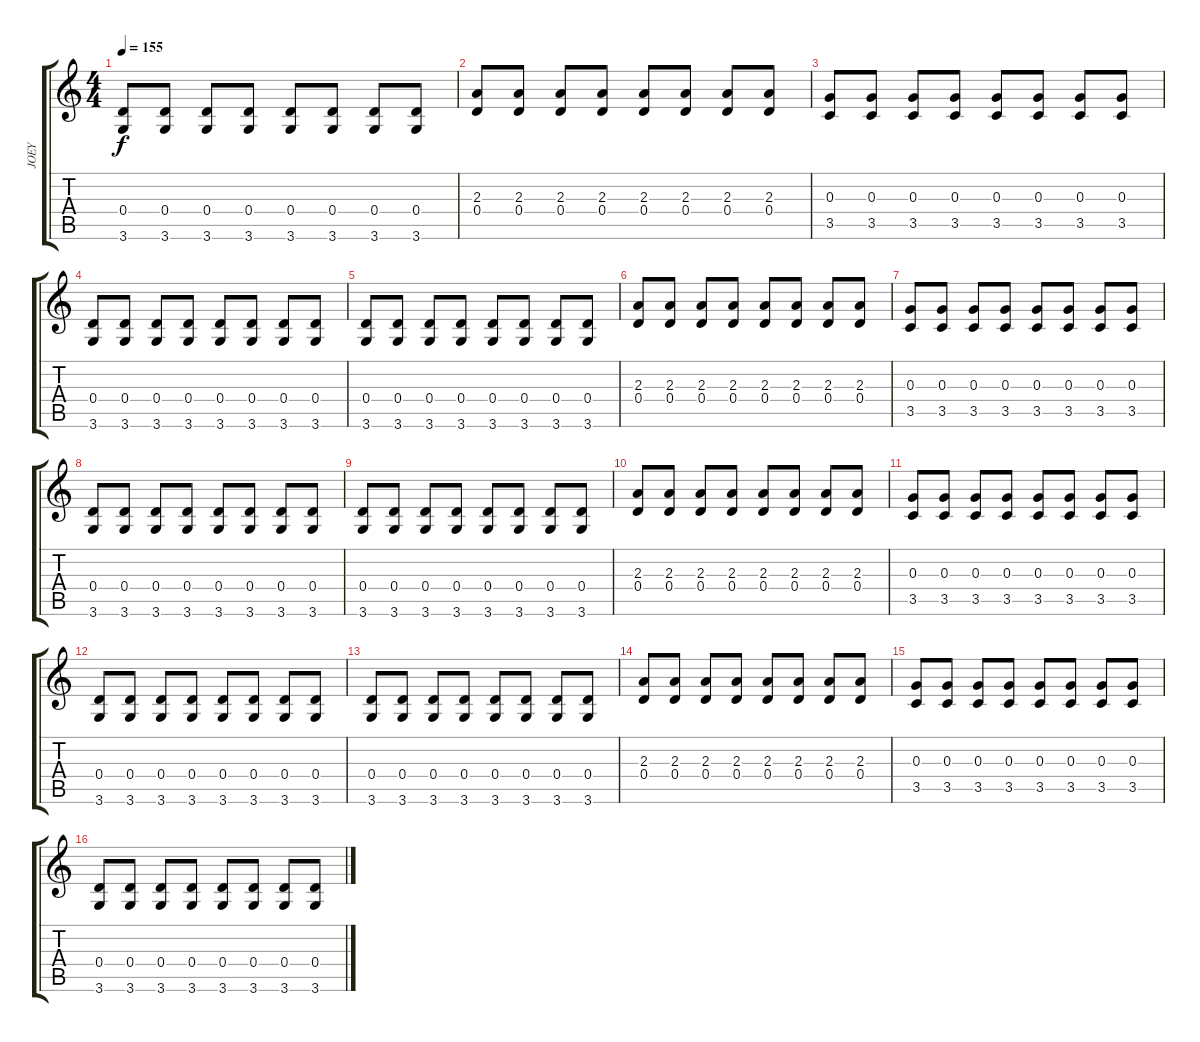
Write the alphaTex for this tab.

\track ("JOEY" "JOEY") {instrument distortionguitar}
\staff {score tabs}
\tuning (E4 B3 G3 D3 A2 E2) {hide}
\ts (4 4)
\tempo 155
\clef g2
\ks c
(0.4 3.6).8{dy f} (0.4 3.6).8 (0.4 3.6).8 (0.4 3.6).8 (0.4 3.6).8 (0.4 3.6).8 (0.4 3.6).8 (0.4 3.6).8 |
(2.3 0.4).8 (2.3 0.4).8 (2.3 0.4).8 (2.3 0.4).8 (2.3 0.4).8 (2.3 0.4).8 (2.3 0.4).8 (2.3 0.4).8 |
(0.3 3.5).8 (0.3 3.5).8 (0.3 3.5).8 (0.3 3.5).8 (0.3 3.5).8 (0.3 3.5).8 (0.3 3.5).8 (0.3 3.5).8 |
(0.4 3.6).8 (0.4 3.6).8 (0.4 3.6).8 (0.4 3.6).8 (0.4 3.6).8 (0.4 3.6).8 (0.4 3.6).8 (0.4 3.6).8 |
(0.4 3.6).8 (0.4 3.6).8 (0.4 3.6).8 (0.4 3.6).8 (0.4 3.6).8 (0.4 3.6).8 (0.4 3.6).8 (0.4 3.6).8 |
(2.3 0.4).8 (2.3 0.4).8 (2.3 0.4).8 (2.3 0.4).8 (2.3 0.4).8 (2.3 0.4).8 (2.3 0.4).8 (2.3 0.4).8 |
(0.3 3.5).8 (0.3 3.5).8 (0.3 3.5).8 (0.3 3.5).8 (0.3 3.5).8 (0.3 3.5).8 (0.3 3.5).8 (0.3 3.5).8 |
(0.4 3.6).8 (0.4 3.6).8 (0.4 3.6).8 (0.4 3.6).8 (0.4 3.6).8 (0.4 3.6).8 (0.4 3.6).8 (0.4 3.6).8 |
(0.4 3.6).8 (0.4 3.6).8 (0.4 3.6).8 (0.4 3.6).8 (0.4 3.6).8 (0.4 3.6).8 (0.4 3.6).8 (0.4 3.6).8 |
(2.3 0.4).8 (2.3 0.4).8 (2.3 0.4).8 (2.3 0.4).8 (2.3 0.4).8 (2.3 0.4).8 (2.3 0.4).8 (2.3 0.4).8 |
(0.3 3.5).8 (0.3 3.5).8 (0.3 3.5).8 (0.3 3.5).8 (0.3 3.5).8 (0.3 3.5).8 (0.3 3.5).8 (0.3 3.5).8 |
(0.4 3.6).8 (0.4 3.6).8 (0.4 3.6).8 (0.4 3.6).8 (0.4 3.6).8 (0.4 3.6).8 (0.4 3.6).8 (0.4 3.6).8 |
(0.4 3.6).8 (0.4 3.6).8 (0.4 3.6).8 (0.4 3.6).8 (0.4 3.6).8 (0.4 3.6).8 (0.4 3.6).8 (0.4 3.6).8 |
(2.3 0.4).8 (2.3 0.4).8 (2.3 0.4).8 (2.3 0.4).8 (2.3 0.4).8 (2.3 0.4).8 (2.3 0.4).8 (2.3 0.4).8 |
(0.3 3.5).8 (0.3 3.5).8 (0.3 3.5).8 (0.3 3.5).8 (0.3 3.5).8 (0.3 3.5).8 (0.3 3.5).8 (0.3 3.5).8 |
(0.4 3.6).8 (0.4 3.6).8 (0.4 3.6).8 (0.4 3.6).8 (0.4 3.6).8 (0.4 3.6).8 (0.4 3.6).8 (0.4 3.6).8
